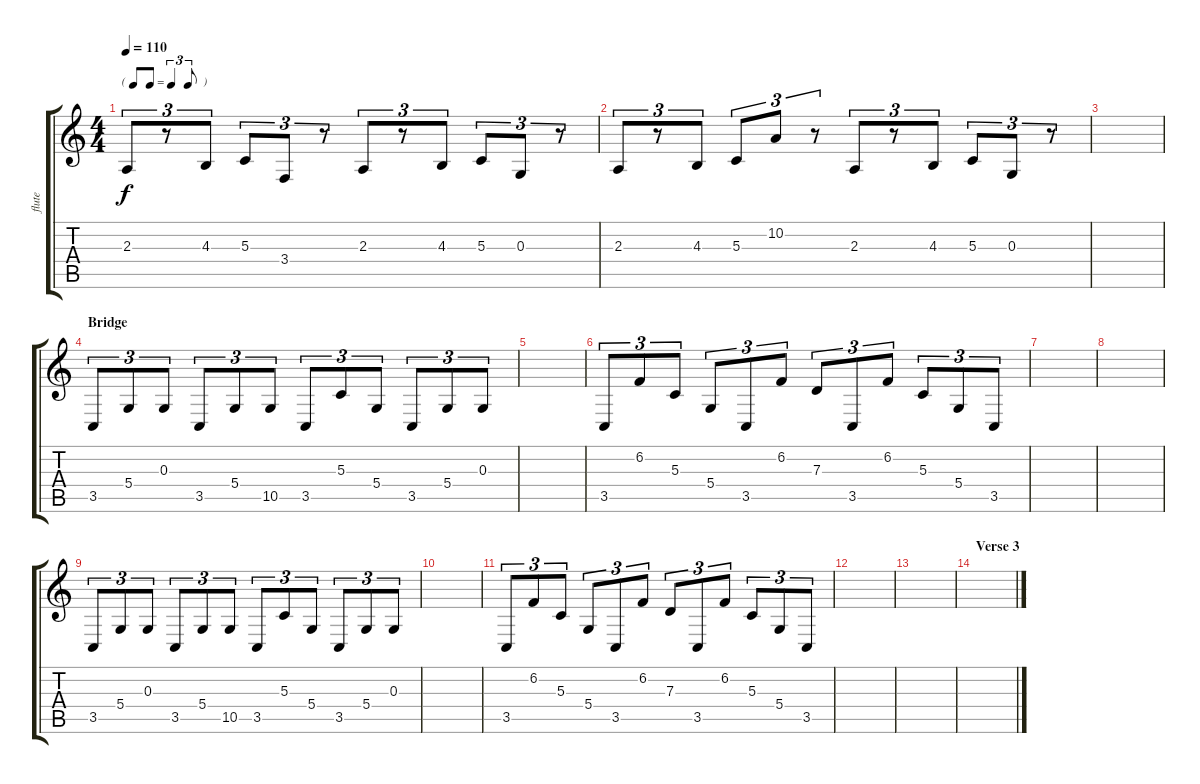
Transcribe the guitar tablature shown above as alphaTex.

\track ("flute" "flute") {instrument flute}
\staff {score tabs}
\tuning (E4 B3 G3 D3 A2 E2) {hide}
\ts (4 4)
\tf triplet8th
\tempo 110
\clef g2
\ks c
2.3.8{tu (3 2) dy f instrument cello} r.8{tu (3 2)} 4.3.8{tu (3 2)} 5.3.8{tu (3 2)} 3.4.8{tu (3 2)} r.8{tu (3 2)} 2.3.8{tu (3 2)} r.8{tu (3 2)} 4.3.8{tu (3 2)} 5.3.8{tu (3 2)} 0.3.8{tu (3 2)} r.8{tu (3 2)} |
2.3.8{tu (3 2)} r.8{tu (3 2)} 4.3.8{tu (3 2)} 5.3.8{tu (3 2)} 10.2.8{tu (3 2)} r.8{tu (3 2)} 2.3.8{tu (3 2)} r.8{tu (3 2)} 4.3.8{tu (3 2)} 5.3.8{tu (3 2)} 0.3.8{tu (3 2)} r.8{tu (3 2)} |
|
\section ("" "Bridge")
3.5.8{tu (3 2) instrument synthvoice} 5.4.8{tu (3 2)} 0.3.8{tu (3 2)} 3.5.8{tu (3 2)} 5.4.8{tu (3 2)} 10.5.8{tu (3 2)} 3.5.8{tu (3 2)} 5.3.8{tu (3 2)} 5.4.8{tu (3 2)} 3.5.8{tu (3 2)} 5.4.8{tu (3 2)} 0.3.8{tu (3 2)} |
|
3.5.8{tu (3 2)} 6.2.8{tu (3 2)} 5.3.8{tu (3 2)} 5.4.8{tu (3 2)} 3.5.8{tu (3 2)} 6.2.8{tu (3 2)} 7.3.8{tu (3 2)} 3.5.8{tu (3 2)} 6.2.8{tu (3 2)} 5.3.8{tu (3 2)} 5.4.8{tu (3 2)} 3.5.8{tu (3 2)} |
|
|
3.5.8{tu (3 2)} 5.4.8{tu (3 2)} 0.3.8{tu (3 2)} 3.5.8{tu (3 2)} 5.4.8{tu (3 2)} 10.5.8{tu (3 2)} 3.5.8{tu (3 2)} 5.3.8{tu (3 2)} 5.4.8{tu (3 2)} 3.5.8{tu (3 2)} 5.4.8{tu (3 2)} 0.3.8{tu (3 2)} |
|
3.5.8{tu (3 2)} 6.2.8{tu (3 2)} 5.3.8{tu (3 2)} 5.4.8{tu (3 2)} 3.5.8{tu (3 2)} 6.2.8{tu (3 2)} 7.3.8{tu (3 2)} 3.5.8{tu (3 2)} 6.2.8{tu (3 2)} 5.3.8{tu (3 2)} 5.4.8{tu (3 2)} 3.5.8{tu (3 2)} |
|
|
\section ("" "Verse 3")
